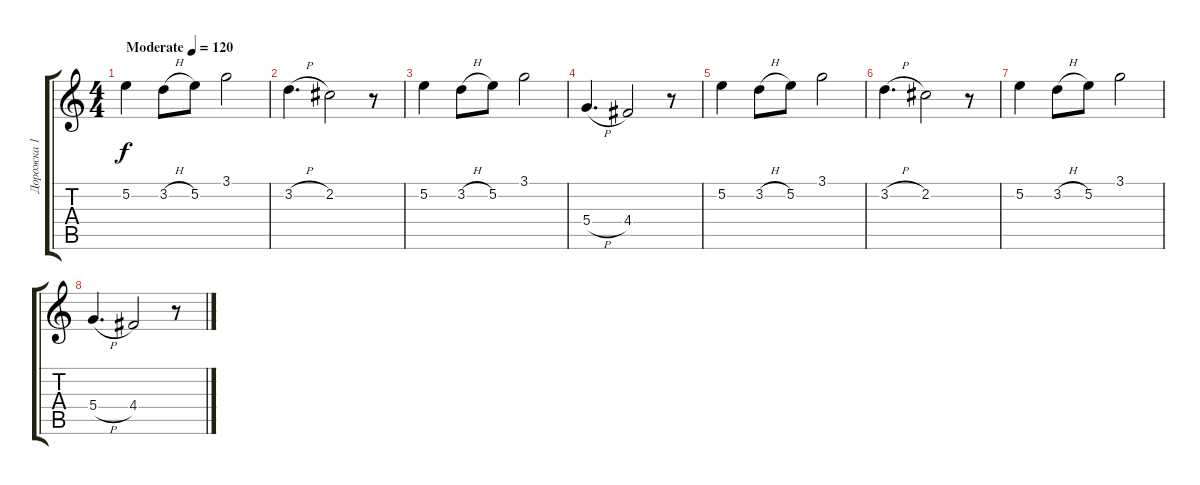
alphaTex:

\track ("Дорожка 1" "Дорожка 1") {instrument overdrivenguitar}
\staff {score tabs}
\tuning (E4 B3 G3 D3 A2 E2) {hide}
\ts (4 4)
\tempo (120 "Moderate")
\clef g2
\ks c
5.2.4{dy f instrument overdrivenguitar} 3.2{h}.8 5.2.8 3.1.2 |
3.2{h}.4{d} 2.2.2 r.8 |
5.2.4 3.2{h}.8 5.2.8 3.1.2 |
5.4{h}.4{d} 4.4.2 r.8 |
5.2.4 3.2{h}.8 5.2.8 3.1.2 |
3.2{h}.4{d} 2.2.2 r.8 |
5.2.4 3.2{h}.8 5.2.8 3.1.2 |
5.4{h}.4{d} 4.4.2 r.8
